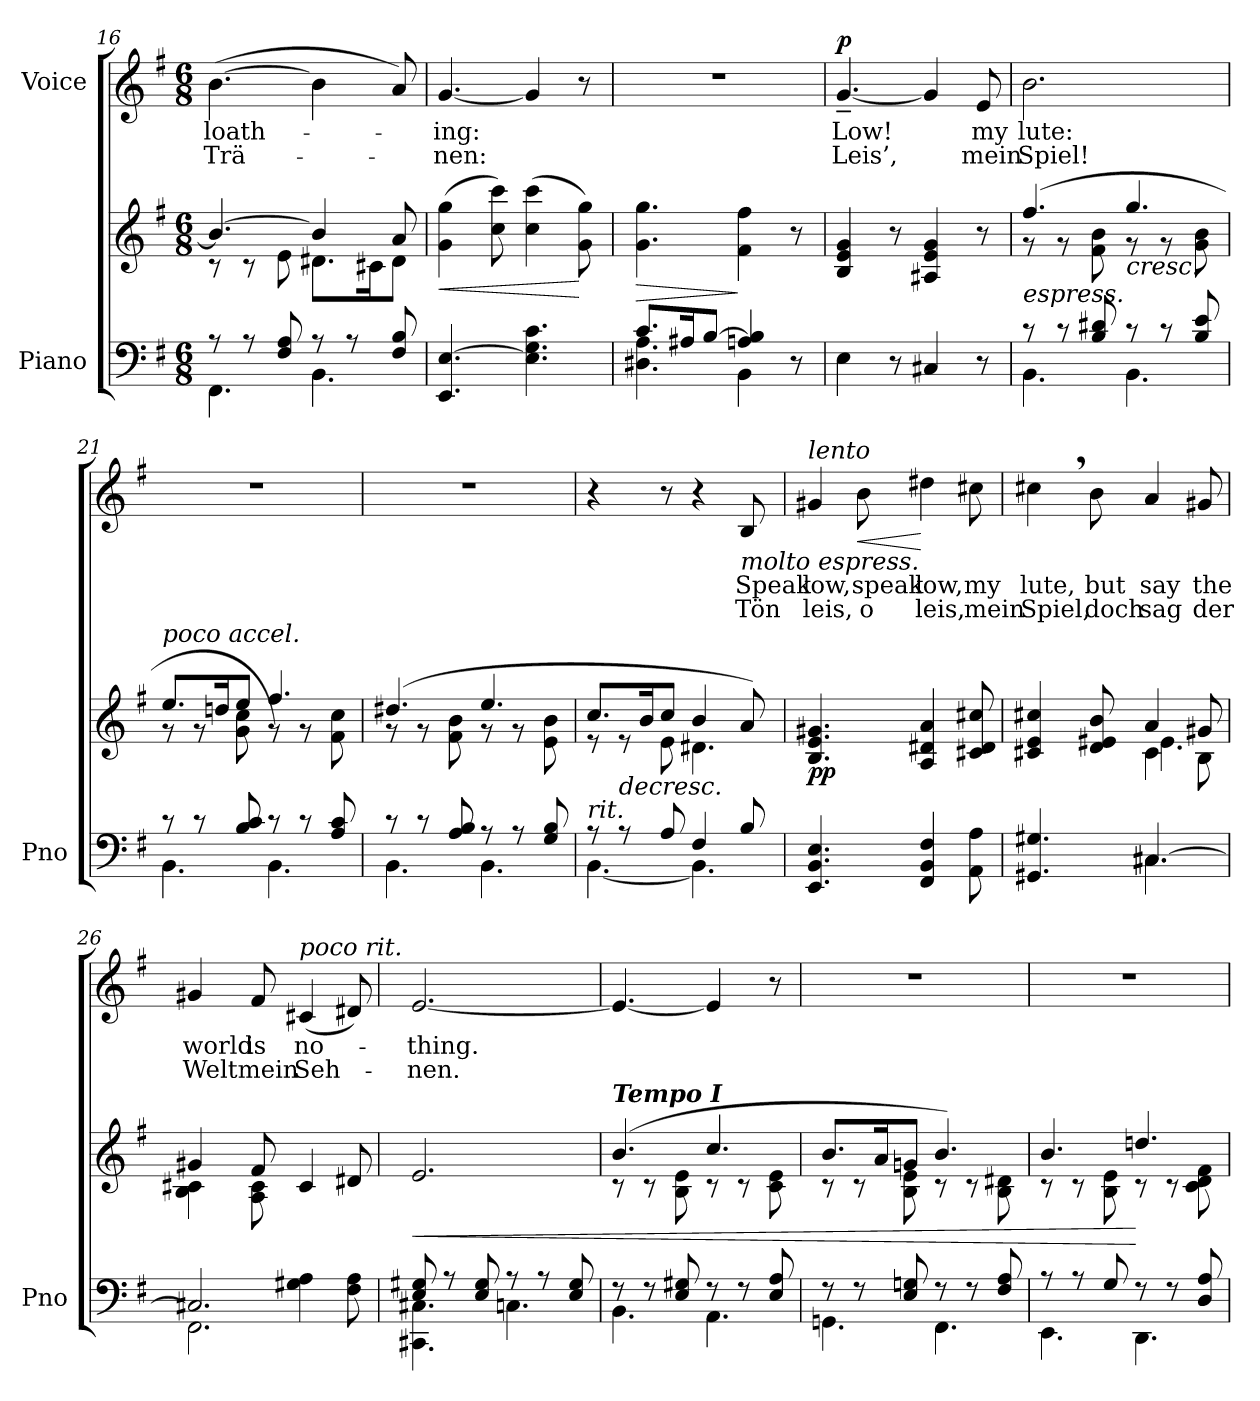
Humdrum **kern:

**kern	**kern	**dynam	**kern	**text	**text	**dynam
*part2	*part2	*part2	*part1	*part1	*part1	*part1
*staff3	*staff2	*staff2/3	*staff1	*staff1	*staff1	*staff1
*I"Piano	*	*	*I"Voice	*	*	*
*I'Pno	*	*	*	*	*	*
*clefF4	*clefG2	*	*clefG2	*	*	*
*k[f#]	*k[f#]	*	*k[f#]	*	*	*
*M6/8	*M6/8	*	*M6/8	*	*	*
=16	=16	=16	=16	=16	=16	=16
*^	*^	*	*	*	*	*
!	!	!	!	!	!	!LO:LY:b	!LO:LY:b	!
8r	4.FF#\	4.b/_	8r	.	([4.b\	loath-	Trä-	.
8r	.	.	8r	.	.	.	.	.
8F#/ 8A/	.	.	8e\	.	.	.	.	.
8r	4.BB\	4b/]	8.d#X\L	.	4b\]	.	.	.
8r	.	.	.	.	.	.	.	.
.	.	.	16c#X\K	.	.	.	.	.
8F#/ 8B/	.	8a/	8d#\J	.	8a/)	.	.	.
*v	*v	*	*	*	*	*	*	*
!!LO:LB:g=z
=17	=17	=17	=17	=17	=17	=17	=17
!	!	!	!LO:HP:b	!	!LO:LY:b	!LO:LY:b	!
*	*v	*v	*	*	*	*	*
4.EE/ [4.E/	(4g\ 4gg\	<	[4.g/	-ing:	-nen:	.
.	8cc\ 8ccc\)	.	.	.	.	.
4.E\] 4.G\ 4.c\	(4cc\ 4ccc\	.	4g/]	.	.	.
.	8g\ 8gg\)	[	8r	.	.	.
=18	=18	=18	=18	=18	=18	=18
*^	*	*	*	*	*	*
!	!	!	!LO:HP:b	!	!	!	!
8.c/L	4.D#X\ 4.A\	4.g\ 4.gg\	>	2.r	.	.	.
16A#X/K	.	.	.	.	.	.	.
[8B/J	.	.	.	.	.	.	.
4An/ 4B/]	4BB\	4f#\ 4ff#\	]	.	.	.	.
8r	8ryy	8r	.	.	.	.	.
=19	=19	=19	=19	=19	=19	=19	=19
!	!	!	!	!	!LO:LY:b	!LO:LY:b	!LO:DY:a
*v	*v	*	*	*	*	*	*
4E\	4B/ 4e/ 4g/	.	[4.g~>/	Low!	Leis’,	p
8r	8r	.	.	.	.	.
4C#X/	4A#X/ 4e/ 4g/	.	4g/]	.	.	.
!	!	!	!	!LO:LY:b	!LO:LY:b	!
8r	8r	.	8e/	my	mein	.
=20	=20	=20	=20	=20	=20	=20
*^	*^	*	*	*	*	*
!	!	!LO:TX:b:i:t=espress.	!	!	!	!	!	!
!	!	!	!	!	!	!LO:LY:b	!LO:LY:b	!
8r	4.BB\	(4.ff#/	8r	.	2.b\	lute:	Spiel!	.
8r	.	.	8r	.	.	.	.	.
8B/ 8d#X/	.	.	8f#\ 8b\	.	.	.	.	.
!	!	!LO:TX:b:i:t=cresc.	!	!	!	!	!	!
8r	4.BB\	4.gg/	8r	.	.	.	.	.
8r	.	.	8r	.	.	.	.	.
8B/ 8e/	.	.	8g\ 8b\	.	.	.	.	.
!!LO:LB:g=z
=21	=21	=21	=21	=21	=21	=21	=21	=21
!	!	!LO:TX:a:i:t=poco accel.	!	!	!	!	!	!
8r	4.BB\	8.ee/L	8r	.	2.r	.	.	.
8r	.	.	8r	.	.	.	.	.
.	.	16ddn/K	.	.	.	.	.	.
8B/ 8c/	.	8ee/J	8g\ 8cc\	.	.	.	.	.
8r	4.BB\	4.ff#/	8r)	.	.	.	.	.
8r	.	.	8r	.	.	.	.	.
8A/ 8c/	.	.	8f#\ 8cc\	.	.	.	.	.
=22	=22	=22	=22	=22	=22	=22	=22	=22
8r	4.BB\	(4.dd#X/	8r	.	2.r	.	.	.
8r	.	.	8r	.	.	.	.	.
8A/ 8B/	.	.	8f#\ 8b\	.	.	.	.	.
8r	4.BB\	4.ee/	8r	.	.	.	.	.
8r	.	.	8r	.	.	.	.	.
8G/ 8B/	.	.	8e\ 8b\	.	.	.	.	.
=23	=23	=23	=23	=23	=23	=23	=23	=23
!LO:TX:a:i:t=rit.	!	!	!	!	!	!	!	!
8r	[4.BB\	8.cc/L	8r	.	4r	.	.	.
!	!	!	!	!LO:HP:b	!	!	!	!
8r	.	.	8r	>	.	.	.	.
.	.	16b/K	.	.	.	.	.	.
8A/	.	8cc/J	8e\	.	8r	.	.	.
4F#/	4.BB\]	4b/	4.d#X\	.	4r	.	.	.
!	!	!	!	!	!LO:TX:b:i:t=molto espress.	!	!	!
!	!	!	!	!	!	!LO:LY:b	!LO:LY:b	!
8B/	.	8a/)	.	.	8B/	Speak	Tön	.
*v	*v	*	*	*	*	*	*	*
*	*v	*v	*	*	*	*	*
!!LO:PB:g=z
=24	=24	=24	=24	=24	=24	=24
!	!	!	!LO:TX:a:i:t=lento	!	!	!
!	!	!LO:DY:b	!	!LO:LY:b	!LO:LY:b	!
4.EE/ 4.BB/ 4.E/	4.B/ 4.e/ 4.g#X/	pp	4g#X/	low,	leis,	.
!	!	!	!	!LO:LY:b	!LO:LY:b	!LO:HP:b
.	.	.	8b\	speak	o	<
!	!	!	!	!LO:LY:b	!LO:LY:b	!
4FF#/ 4BB/ 4F#/	4A/ 4d#X/ 4a/	.	4dd#X\	low,	leis,	[
!	!	!	!	!LO:LY:b	!LO:LY:b	!
8AA\ 8A\	8c#X/ 8d#/ 8cc#X/	.	8cc#X\	my	mein	.
=25	=25	=25	=25	=25	=25	=25
*^	*^	*	*	*	*	*
*	*	*	*^	*	*	*	*	*
!	!	!	!	!	!	!	!LO:LY:b	!LO:LY:b	!
4.GG#X/ 4.G#X/	4.ryy	4c#X/ 4e/ 4cc#X/	4.ryy	4.ryy	.	4cc#X,\	lute,	Spiel,	.
!	!	!	!	!	!	!	!LO:LY:b	!LO:LY:b	!
.	.	8d/ 8e#X/ 8b/	.	.	.	8b\	but	doch	.
!	!	!	!	!	!	!	!LO:LY:b	!LO:LY:b	!
[4.C#X/	4.C#\	4a/	4c#\	4.e#\	.	4a/	say	sag	.
!	!	!	!	!	!	!	!LO:LY:b	!LO:LY:b	!
.	.	8g#X/	8B\	.	.	8g#X/	the	der	.
*	*	*	*v	*v	*	*	*	*	*
=26	=26	=26	=26	=26	=26	=26	=26	=26
*	*^	*	*	*	*	*	*	*
!	!	!	!	!	!	!	!LO:LY:b	!LO:LY:b	!
4.ryy	2.C#X/]	2.FF#\	4g#X/	4B\ 4c#X\	.	4g#X/	world	Welt	.
!	!	!	!	!	!	!	!LO:LY:b	!LO:LY:b	!
.	.	.	8f#/	8A\ 8c#\	.	8f#/	is	mein	.
!	!	!	!	!	!	!LO:TX:a:i:t=poco rit.	!	!	!
!	!	!	!	!	!	!	!LO:LY:b	!LO:LY:b	!
4G#X\ 4A\	.	.	4c#/	4.ryy	.	(4c#X/	no-	Seh-	.
8F#\ 8A\	.	.	8d#X/	.	.	8d#X/)	.	.	.
*	*v	*v	*	*	*	*	*	*	*
*	*	*v	*v	*	*	*	*	*
!!LO:LB:g=z
=27	=27	=27	=27	=27	=27	=27	=27
!	!	!	!LO:HP:b	!	!LO:LY:b	!LO:LY:b	!
8E/ 8G#X/	4.CC#X\ 4.C#X\	2.e/	<	[2.e/	-thing.	-nen.	.
8r	.	.	.	.	.	.	.
8E/ 8G#/	.	.	.	.	.	.	.
8r	4.Cn\	.	.	.	.	.	.
8r	.	.	.	.	.	.	.
8E/ 8G#/	.	.	.	.	.	.	.
*v	*v	*	*	*	*	*	*
.	.	]	.	.	.	.
=28	=28	=28	=28	=28	=28	=28
*^	*^	*	*	*	*	*
!	!	!LO:TX:a:Bi:t=Tempo I	!	!	!	!	!	!
8r	4.BB\	(4.b/	8r	.	4.e/_	.	.	.
8r	.	.	8r	.	.	.	.	.
8E/ 8G#X/	.	.	8B\ 8e\	.	.	.	.	.
8r	4.AA\	4.cc/	8r	.	4e/]	.	.	.
8r	.	.	8r	.	.	.	.	.
8E/ 8A/	.	.	8c\ 8e\	.	8r	.	.	.
=29	=29	=29	=29	=29	=29	=29	=29	=29
8r	4.GGn\	8.b/L	8r	.	2.r	.	.	.
8r	.	.	8r	.	.	.	.	.
.	.	16a/K	.	.	.	.	.	.
8E/ 8Gn/	.	8gn/J	8B\ 8e\	.	.	.	.	.
8r	4.FF#\	4.b/)	8r	.	.	.	.	.
8r	.	.	8r	.	.	.	.	.
8F#/ 8A/	.	.	8B\ 8d#X\	.	.	.	.	.
!!LO:LB:g=z
=30	=30	=30	=30	=30	=30	=30	=30	=30
8r	4.EE\	4.b/	8r	.	2.r	.	.	.
8r	.	.	8r	.	.	.	.	.
8G/	.	.	8B\ 8e\	.	.	.	.	.
8r	4.DD\	4.ddn/	8r	[	.	.	.	.
8r	.	.	8r	.	.	.	.	.
8D/ 8A/	.	.	8c\ 8d\ 8f#\	.	.	.	.	.
*v	*v	*	*	*	*	*	*	*
*	*v	*v	*	*	*	*	*
=	=	=	=	=	=	=
*-	*-	*-	*-	*-	*-	*-
